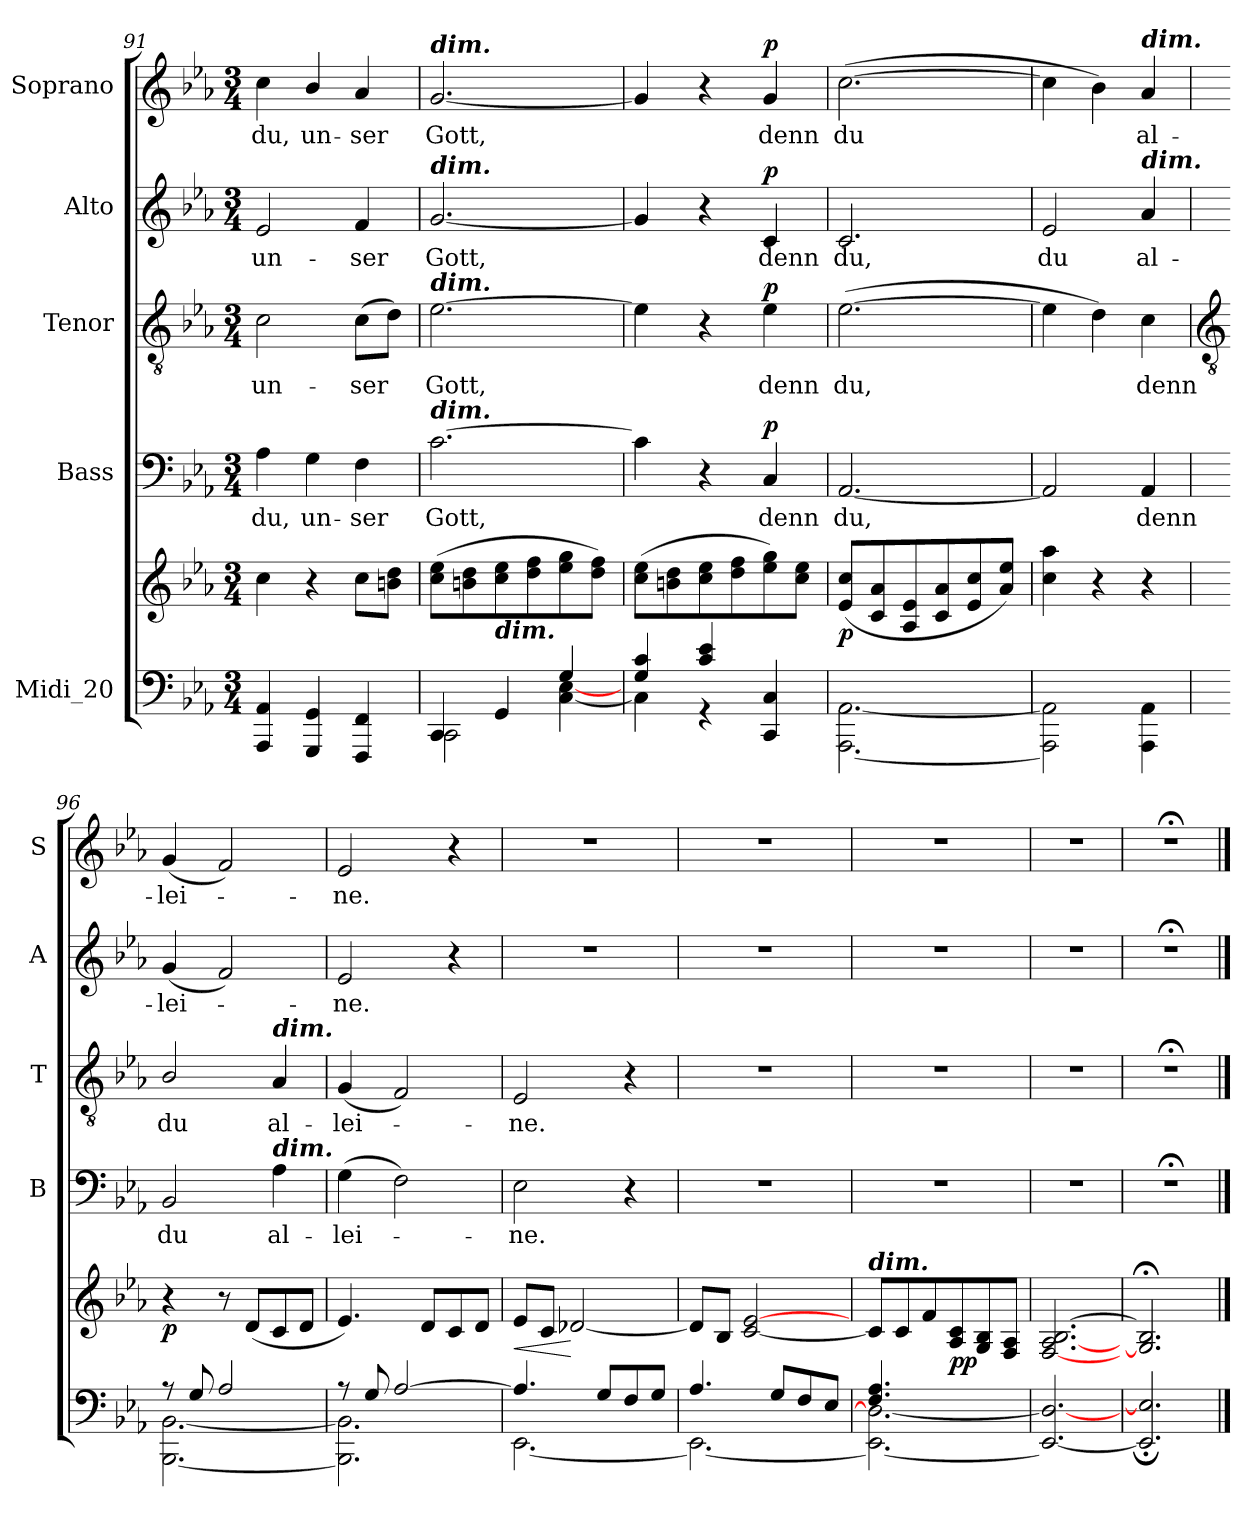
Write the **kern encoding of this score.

**kern	**kern	**dynam	**kern	**text	**dynam	**kern	**text	**dynam	**kern	**text	**dynam	**kern	**text	**dynam
*part5	*part5	*part5	*part4	*part4	*part4	*part3	*part3	*part3	*part2	*part2	*part2	*part1	*part1	*part1
*staff6	*staff5	*staff5/6	*staff4	*staff4	*staff4	*staff3	*staff3	*staff3	*staff2	*staff2	*staff2	*staff1	*staff1	*staff1
*I"Midi_20	*	*	*I"Bass	*	*	*I"Tenor	*	*	*I"Alto	*	*	*I"Soprano	*	*
*	*	*	*I'B	*	*	*I'T	*	*	*I'A	*	*	*I'S	*	*
!!LO:LB:g=z
*clefF4	*clefG2	*	*clefF4	*	*	*clefGv2	*	*	*clefG2	*	*	*clefG2	*	*
*k[b-e-a-]	*k[b-e-a-]	*	*k[b-e-a-]	*	*	*k[b-e-a-]	*	*	*k[b-e-a-]	*	*	*k[b-e-a-]	*	*
*E-:	*E-:	*	*E-:	*	*	*E-:	*	*	*E-:	*	*	*E-:	*	*
*M3/4	*M3/4	*	*M3/4	*	*	*M3/4	*	*	*M3/4	*	*	*M3/4	*	*
=91	=91	=91	=91	=91	=91	=91	=91	=91	=91	=91	=91	=91	=91	=91
!LO:N:vis=1	!	!	!	!LO:LY:b	!	!	!LO:LY:b	!	!	!LO:LY:b	!	!	!LO:LY:b	!
*^	*	*	*	*	*	*	*	*	*	*	*	*	*	*
2.ryy	4AAA-/ 4AA-/	4cc	.	4A-	du,	.	2c	un-	.	2e-	un-	.	4cc	du,	.
!	!	!	!	!	!LO:LY:b	!	!	!	!	!	!	!	!	!LO:LY:b	!
.	4GGG/ 4GG/	4r	.	4G	un-	.	.	.	.	.	.	.	4b-/	un-	.
!	!	!	!	!	!LO:LY:b	!	!	!LO:LY:b	!	!	!LO:LY:b	!	!	!LO:LY:b	!
.	4FFF/ 4FF/	8ccL	.	4F	-ser	.	(>8cL	-ser	.	4f	-ser	.	4a-	-ser	.
.	.	8bn 8ddJ	.	.	.	.	8dJ)	.	.	.	.	.	.	.	.
=92	=92	=92	=92	=92	=92	=92	=92	=92	=92	=92	=92	=92	=92	=92	=92
!	!	!	!	!	!	!	!	!	!	!	!	!	!LO:TX:a:Bi:t=dim.	!	!
!	!	!	!	!	!	!	!	!	!	!LO:TX:a:Bi:t=dim.	!	!	!	!	!
!	!	!	!	!	!	!	!LO:TX:a:Bi:t=dim.	!	!	!	!	!	!	!	!
!	!	!	!	!LO:TX:a:Bi:t=dim.	!	!	!	!	!	!	!	!	!	!	!
!	!	!	!	!	!LO:LY:b	!	!	!LO:LY:b	!	!	!LO:LY:b	!	!	!LO:LY:b	!
4CC/	2CC\	(>8cc 8ee-L	.	[2.c	Gott,	.	[2.e-	Gott,	.	[2.g	Gott,	.	[2.g	Gott,	.
.	.	8bn 8dd	.	.	.	.	.	.	.	.	.	.	.	.	.
!	!	!LO:TX:b:Bi:t=dim.	!	!	!	!	!	!	!	!	!	!	!	!	!
4GG/	.	8cc 8ee-	.	.	.	.	.	.	.	.	.	.	.	.	.
.	.	8dd 8ff	.	.	.	.	.	.	.	.	.	.	.	.	.
4G/	[4C [4E-	8ee- 8gg	.	.	.	.	.	.	.	.	.	.	.	.	.
.	.	8dd 8ffJ)	.	.	.	.	.	.	.	.	.	.	.	.	.
=93	=93	=93	=93	=93	=93	=93	=93	=93	=93	=93	=93	=93	=93	=93	=93
4G/ 4c/	4C\]	(>8cc 8ee-L	.	4c]	.	.	4e-]	.	.	4g]	.	.	4g]	.	.
.	.	8bn 8dd	.	.	.	.	.	.	.	.	.	.	.	.	.
4c/ 4e-/	4r	8cc 8ee-	.	4r	.	.	4r	.	.	4r	.	.	4r	.	.
.	.	8dd 8ff	.	.	.	.	.	.	.	.	.	.	.	.	.
!	!	!	!	!	!LO:LY:b	!LO:DY:b	!	!LO:LY:b	!LO:DY:b	!	!LO:LY:b	!LO:DY:b	!	!LO:LY:b	!LO:DY:b
4ryy	4CC 4C	8ee- 8gg)	.	4C	denn	p	4e-	denn	p	4c	denn	p	4g	denn	p
.	.	8cc 8ee-J	.	.	.	.	.	.	.	.	.	.	.	.	.
=94	=94	=94	=94	=94	=94	=94	=94	=94	=94	=94	=94	=94	=94	=94	=94
!LO:N:vis=1	!	!	!LO:DY:b	!	!LO:LY:b	!	!	!LO:LY:b	!	!	!LO:LY:b	!	!	!LO:LY:b	!
2.ryy	[2.AAA- [2.AA-	(<8e- 8ccL	p	[2.AA-	du,	.	(>[2.e-	du,	.	2.c	du,	.	(>[2.cc	du	.
.	.	8c 8a-	.	.	.	.	.	.	.	.	.	.	.	.	.
.	.	8A- 8e-	.	.	.	.	.	.	.	.	.	.	.	.	.
.	.	8c 8a-	.	.	.	.	.	.	.	.	.	.	.	.	.
.	.	8e- 8cc	.	.	.	.	.	.	.	.	.	.	.	.	.
.	.	8a- 8ee-J)	.	.	.	.	.	.	.	.	.	.	.	.	.
=95	=95	=95	=95	=95	=95	=95	=95	=95	=95	=95	=95	=95	=95	=95	=95
!LO:N:vis=1	!	!	!	!	!	!	!	!	!	!	!LO:LY:b	!	!	!	!
2.ryy	2AAA-] 2AA-]	4cc 4aa-	.	2AA-]	.	.	4e-]	.	.	2e-	du	.	4cc]	.	.
.	.	4r	.	.	.	.	4d)	.	.	.	.	.	4b-\)	.	.
!	!	!	!	!	!	!	!	!	!	!	!	!	!LO:TX:a:Bi:t=dim.	!	!
!	!	!	!	!	!	!	!	!	!	!LO:TX:a:Bi:t=dim.	!	!	!	!	!
!	!	!	!	!	!LO:LY:b	!	!	!LO:LY:b	!	!	!LO:LY:b	!	!	!LO:LY:b	!
.	4AAA- 4AA-	4r	.	4AA-	denn	.	4c	denn	.	4a-	al-	.	4a-	al-	.
!!LO:LB:g=z
=96	=96	=96	=96	=96	=96	=96	=96	=96	=96	=96	=96	=96	=96	=96	=96
*	*	*	*	*	*	*	*clefGv2	*	*	*	*	*	*	*	*
!	!	!	!LO:DY:b	!	!LO:LY:b	!	!	!LO:LY:b	!	!	!LO:LY:b	!	!	!LO:LY:b	!
8r	[2.BBB-\ [2.BB-\	4r	p	2BB-	du	.	2B-/	du	.	(<4g	-lei-	.	(<4g	-lei-	.
8G/	.	.	.	.	.	.	.	.	.	.	.	.	.	.	.
2A-/	.	8r	.	.	.	.	.	.	.	2f)	.	.	2f)	.	.
.	.	(<8dL	.	.	.	.	.	.	.	.	.	.	.	.	.
!	!	!	!	!	!	!	!LO:TX:a:Bi:t=dim.	!	!	!	!	!	!	!	!
!	!	!	!	!LO:TX:a:Bi:t=dim.	!	!	!	!	!	!	!	!	!	!	!
!	!	!	!	!	!LO:LY:b	!	!	!LO:LY:b	!	!	!	!	!	!	!
.	.	8c	.	4A-	al-	.	4A-	al-	.	.	.	.	.	.	.
.	.	8dJ	.	.	.	.	.	.	.	.	.	.	.	.	.
=97	=97	=97	=97	=97	=97	=97	=97	=97	=97	=97	=97	=97	=97	=97	=97
!	!	!	!	!	!LO:LY:b	!	!	!LO:LY:b	!	!	!LO:LY:b	!	!	!LO:LY:b	!
8r	2.BBB-\] 2.BB-\]	4.e-)	.	(>4G	-lei-	.	(<4G	-lei-	.	2e-	ne.	.	2e-	ne.	.
8G/	.	.	.	.	.	.	.	.	.	.	.	.	.	.	.
[2A-/	.	.	.	2F)	.	.	2F)	.	.	.	.	.	.	.	.
.	.	8dL	.	.	.	.	.	.	.	.	.	.	.	.	.
.	.	8c	.	.	.	.	.	.	.	4r	.	.	4r	.	.
.	.	8dJ	.	.	.	.	.	.	.	.	.	.	.	.	.
=98	=98	=98	=98	=98	=98	=98	=98	=98	=98	=98	=98	=98	=98	=98	=98
!	!	!	!LO:HP:b	!	!LO:LY:b	!	!	!LO:LY:b	!	!LO:N:vis=1	!	!	!LO:N:vis=1	!	!
4.A-/]	[2.EE-\	8e-L	<	2E-	ne.	.	2E-	ne.	.	2.r	.	.	2.r	.	.
.	.	8cJ	.	.	.	.	.	.	.	.	.	.	.	.	.
.	.	[2d-X	[	.	.	.	.	.	.	.	.	.	.	.	.
8G/L	.	.	.	.	.	.	.	.	.	.	.	.	.	.	.
8F/	.	.	.	4r	.	.	4r	.	.	.	.	.	.	.	.
8G/J	.	.	.	.	.	.	.	.	.	.	.	.	.	.	.
=99	=99	=99	=99	=99	=99	=99	=99	=99	=99	=99	=99	=99	=99	=99	=99
!	!	!	!	!LO:N:vis=1	!	!	!LO:N:vis=1	!	!	!LO:N:vis=1	!	!	!LO:N:vis=1	!	!
4.A-/	2.EE-\_	8d-L]	.	2.r	.	.	2.r	.	.	2.r	.	.	2.r	.	.
.	.	8B-J	.	.	.	.	.	.	.	.	.	.	.	.	.
.	.	[2c [2e-	.	.	.	.	.	.	.	.	.	.	.	.	.
8G/L	.	.	.	.	.	.	.	.	.	.	.	.	.	.	.
8F/	.	.	.	.	.	.	.	.	.	.	.	.	.	.	.
8E-/J	.	.	.	.	.	.	.	.	.	.	.	.	.	.	.
=100	=100	=100	=100	=100	=100	=100	=100	=100	=100	=100	=100	=100	=100	=100	=100
!	!	!LO:TX:a:Bi:t=dim.	!	!	!	!	!	!	!	!	!	!	!	!	!
!	!	!	!	!LO:N:vis=1	!	!	!LO:N:vis=1	!	!	!LO:N:vis=1	!	!	!LO:N:vis=1	!	!
4.F/ 4.A-/	2.EE-\_ 2.D\_	8cL]	.	2.r	.	.	2.r	.	.	2.r	.	.	2.r	.	.
.	.	8c	.	.	.	.	.	.	.	.	.	.	.	.	.
.	.	8f	.	.	.	.	.	.	.	.	.	.	.	.	.
!	!	!	!LO:DY:b	!	!	!	!	!	!	!	!	!	!	!	!
4.ryy	.	8A- 8c	pp	.	.	.	.	.	.	.	.	.	.	.	.
.	.	8G 8B-	.	.	.	.	.	.	.	.	.	.	.	.	.
.	.	8F 8A-J	.	.	.	.	.	.	.	.	.	.	.	.	.
=101	=101	=101	=101	=101	=101	=101	=101	=101	=101	=101	=101	=101	=101	=101	=101
!	!	!	!	!LO:N:vis=1	!	!	!LO:N:vis=1	!	!	!LO:N:vis=1	!	!	!LO:N:vis=1	!	!
2.ryy	2.EE-/_ 2.D/_	[2.F [2.A- [2.B-	.	2.r	.	.	2.r	.	.	2.r	.	.	2.r	.	.
=102	=102	=102	=102	=102	=102	=102	=102	=102	=102	=102	=102	=102	=102	=102	=102
!	!	!	!	!LO:N:vis=1	!	!	!LO:N:vis=1	!	!	!LO:N:vis=1	!	!	!LO:N:vis=1	!	!
2.ryy	2.EE-/]; 2.E-/];	2.G];< 2.B-];<	.	2.r;<	.	.	2.r;<	.	.	2.r;<	.	.	2.r;<	.	.
*v	*v	*	*	*	*	*	*	*	*	*	*	*	*	*	*
==	==	==	==	==	==	==	==	==	==	==	==	==	==	==
*-	*-	*-	*-	*-	*-	*-	*-	*-	*-	*-	*-	*-	*-	*-
